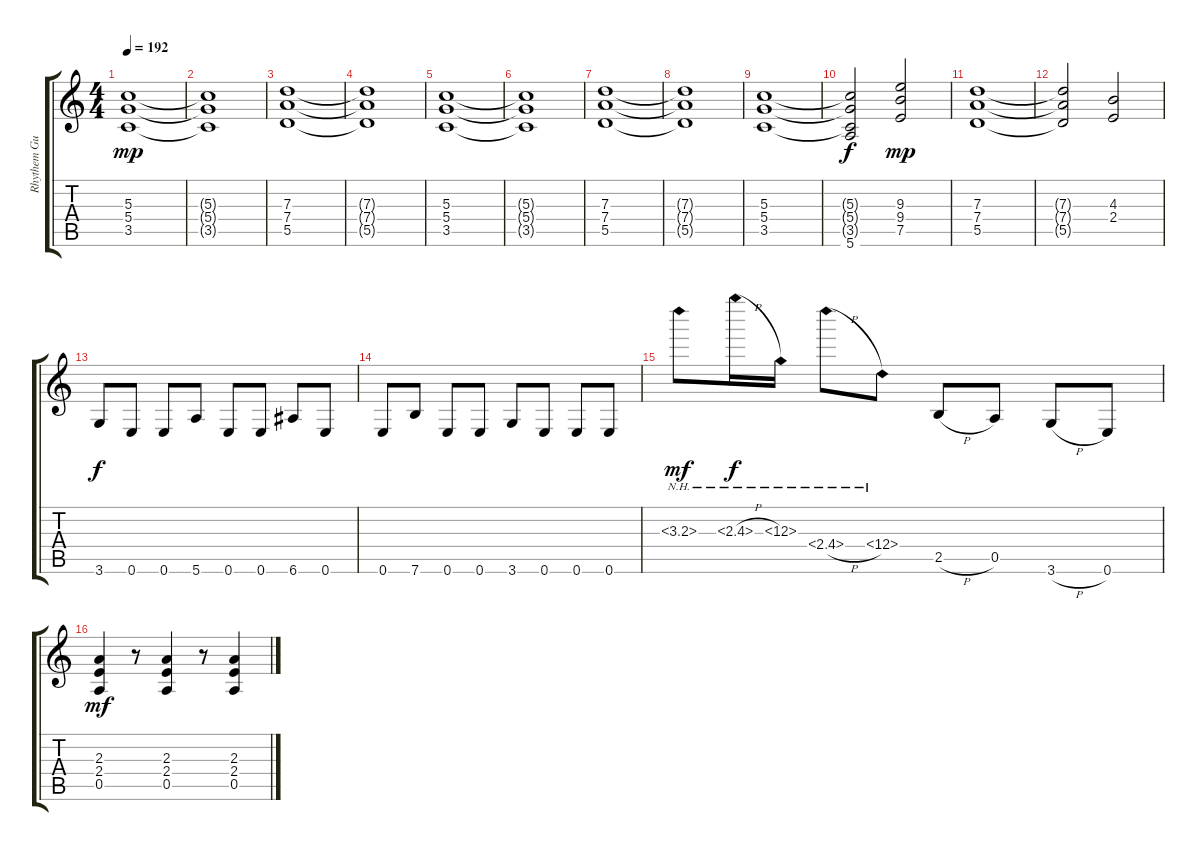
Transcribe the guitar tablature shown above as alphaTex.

\track ("Rhythem Guitar 1" "Rhythem Gu") {instrument distortionguitar}
\staff {score tabs}
\tuning (E4 B3 G3 D3 A2 E2) {hide}
\ts (4 4)
\tempo 192
\clef g2
\ks c
(5.3 5.4 3.5).1{dy mp} |
(5.3{t} 5.4{t} 3.5{t}).1 |
(7.3 7.4 5.5).1 |
(7.3{t} 7.4{t} 5.5{t}).1 |
(5.3 5.4 3.5).1 |
(5.3{t} 5.4{t} 3.5{t}).1 |
(7.3 7.4 5.5).1 |
(7.3{t} 7.4{t} 5.5{t}).1 |
(5.3 5.4 3.5).1 |
(5.3{t} 5.4{t} 3.5{t} 5.6).2{dy f} (9.3 9.4 7.5).2{dy mp} |
(7.3 7.4 5.5).1 |
(7.3{t} 7.4{t} 5.5{t}).2 (4.3 2.4).2 |
3.6.8{dy f} 0.6.8 0.6.8 5.6.8 0.6.8 0.6.8 6.6.8 0.6.8 |
0.6.8 7.6.8 0.6.8 0.6.8 3.6.8 0.6.8 0.6.8 0.6.8 |
3.3{nh}.8{dy mf} 2.3{nh h}.16{dy f} 0.3{nh}.16 2.4{nh h}.8 0.4{nh}.8 2.5{h}.8 0.5.8 3.6{h}.8 0.6.8 |
(2.3 2.4 0.5).4{dy mf} r.8 (2.3 2.4 0.5).4 r.8 (2.3 2.4 0.5).4
